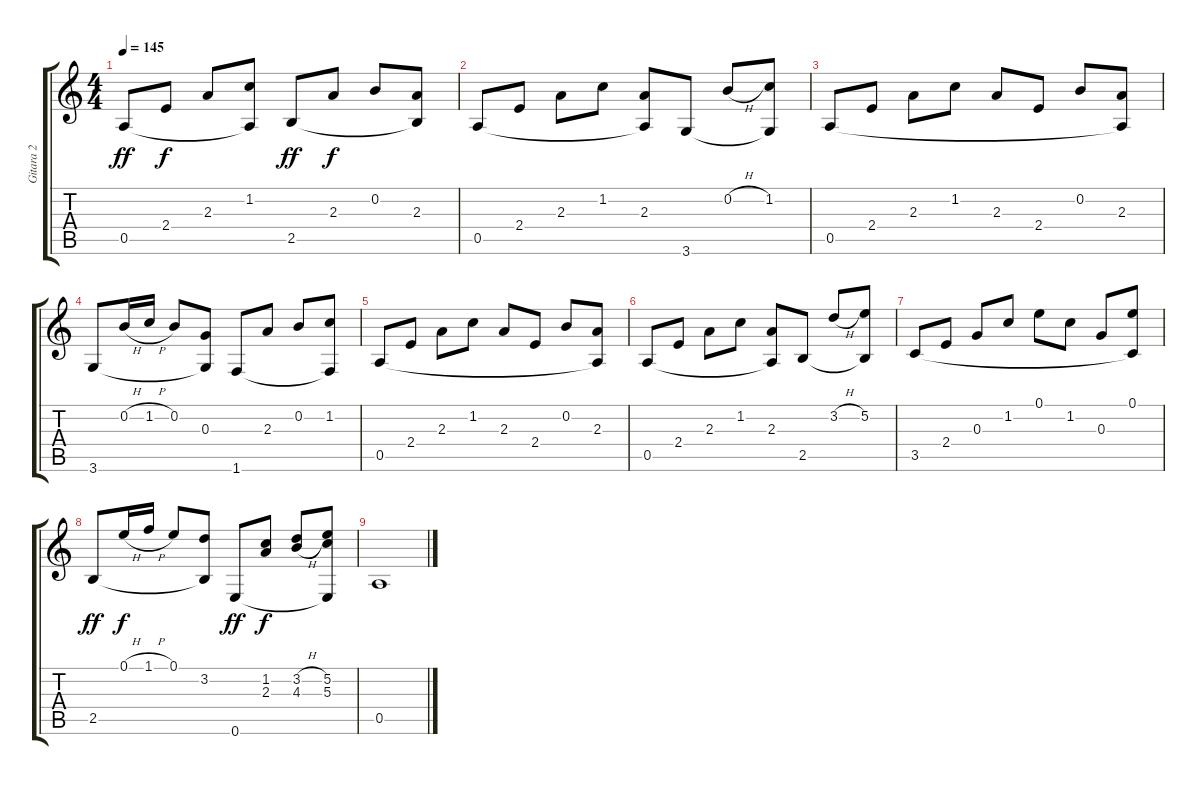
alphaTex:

\track ("Gitara 2" "Gitara 2") {instrument acousticguitarnylon}
\staff {score tabs}
\tuning (E4 B3 G3 D3 A2 E2) {hide}
\ts (4 4)
\tempo 145
\clef g2
\ks aminor
0.5.8{dy ff} 2.4.8{dy f} 2.3.8 (1.2 0.5{t}).8 2.5.8{dy ff} 2.3.8{dy f} 0.2.8 (2.3 2.5{t}).8 |
0.5.8 2.4.8 2.3.8 1.2.8 (2.3 0.5{t}).8 3.6.8 0.2{h}.8 (1.2 3.6{t}).8 |
0.5.8 2.4.8 2.3.8 1.2.8 2.3.8 2.4.8 0.2.8 (2.3 0.5{t}).8 |
\ks c
3.6.8 0.2{h}.16 1.2{h}.16 0.2.8 (0.3 3.6{t}).8 1.6.8 2.3.8 0.2.8 (1.2 1.6{t}).8 |
\ks aminor
0.5.8 2.4.8 2.3.8 1.2.8 2.3.8 2.4.8 0.2.8 (2.3 0.5{t}).8 |
0.5.8 2.4.8 2.3.8 1.2.8 (2.3 0.5{t}).8 2.5.8 3.2{h}.8 (5.2 2.5{t}).8 |
3.5.8 2.4.8 0.3.8 1.2.8 0.1.8 1.2.8 0.3.8 (0.1 3.5{t}).8 |
2.5.8{dy ff} 0.1{h}.16{dy f} 1.1{h}.16 0.1.8 (3.2 2.5{t}).8 0.6.8{dy ff} (1.2 2.3).8{dy f} (3.2{h} 4.3{h}).8 (5.2 5.3 0.6{t}).8 |
0.5.1
